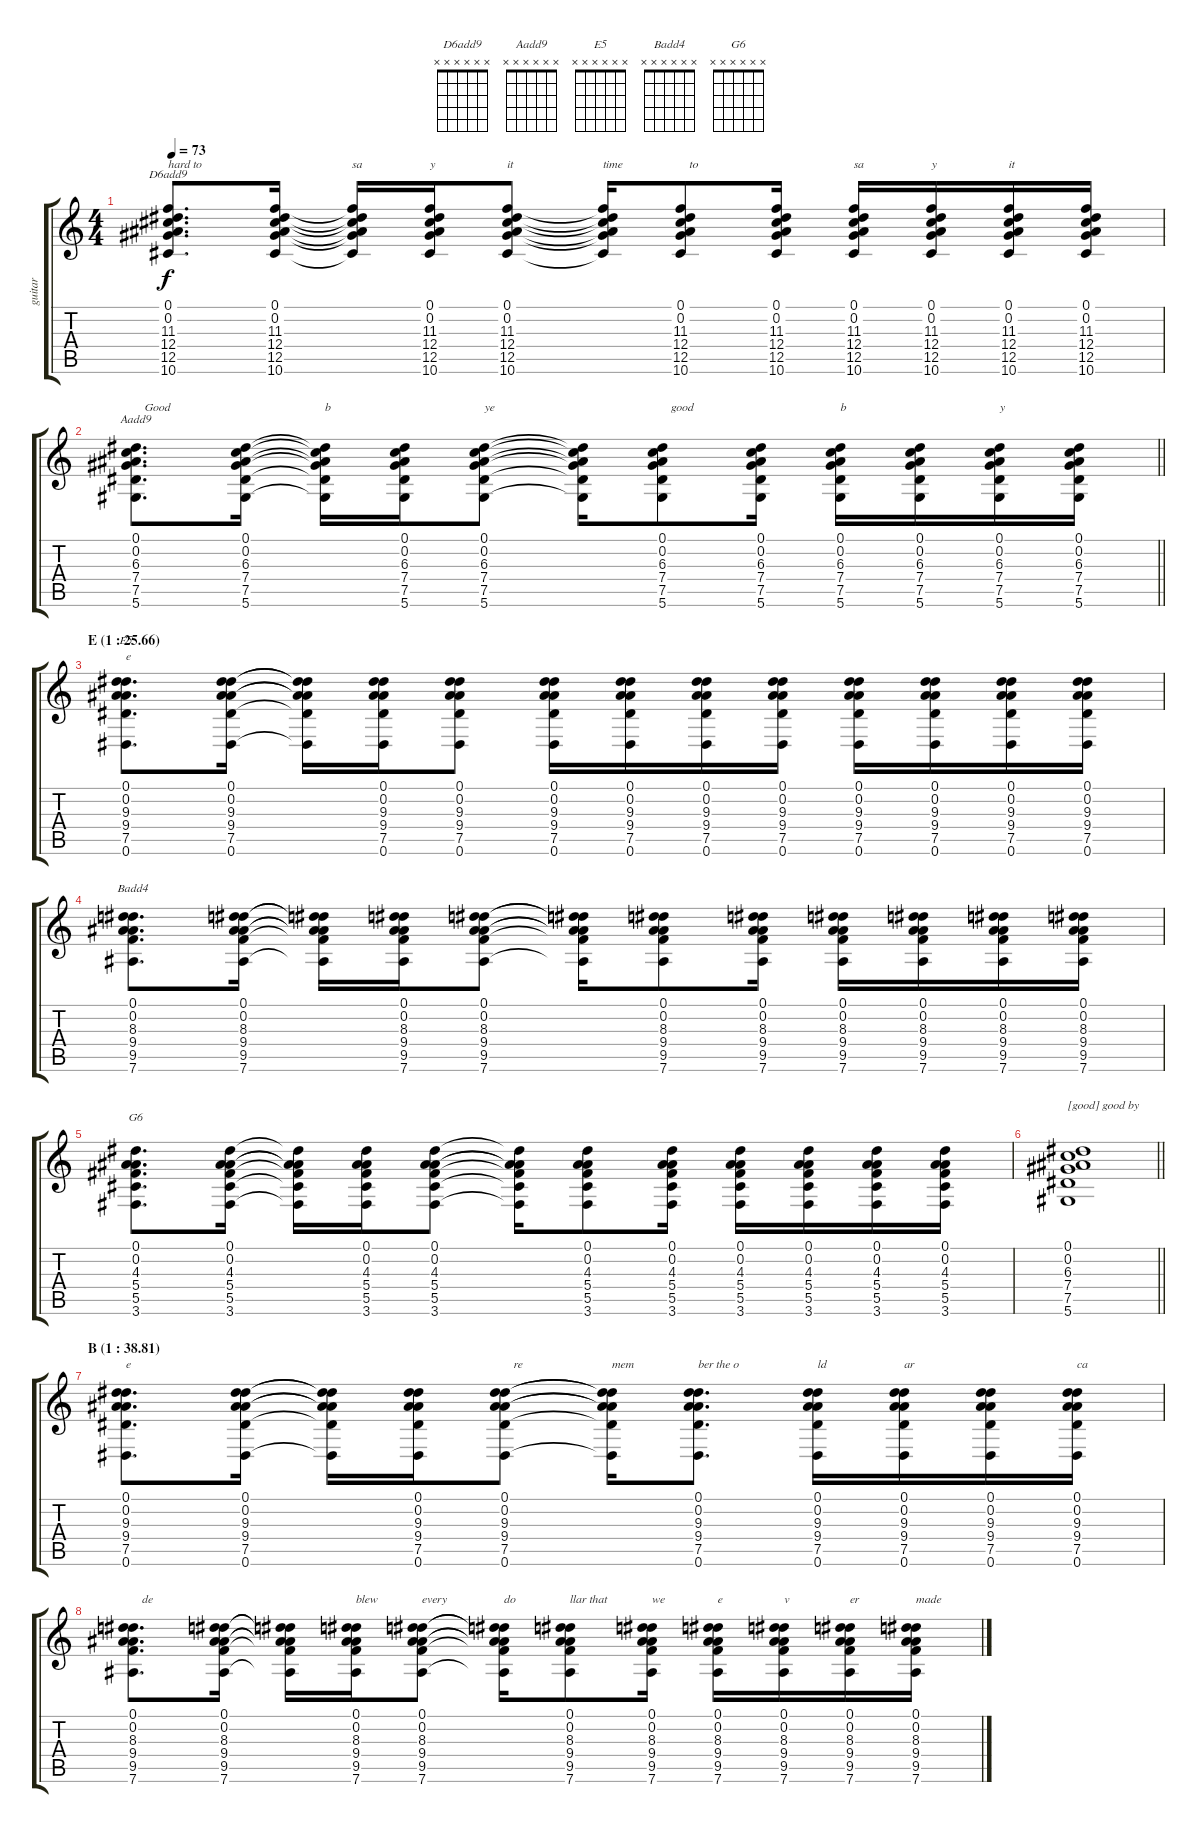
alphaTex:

\track ("guitar" "guitar") {instrument acousticguitarsteel}
\staff {score tabs}
\tuning (Eb4 Bb3 Gb3 Db3 Ab2 Eb2) {hide}
\chord ("D6add9" x x x x x x)
\chord ("Aadd9" x x x x x x)
\chord ("E5" x x x x x x)
\chord ("Badd4" x x x x x x)
\chord ("G6" x x x x x x)
\ts (4 4)
\tempo 73
\clef g2
\ks c
(0.1 0.2 11.3 12.4 12.5 10.6).8{d ch "D6add9" txt "hard to" dy f} (0.1 0.2 11.3 12.4 12.5 10.6).16 (0.1{t} 0.2{t} 11.3{t} 12.4{t} 12.5{t} 10.6{t}).16{txt "sa"} (0.1 0.2 11.3 12.4 12.5 10.6).16{txt "y"} (0.1 0.2 11.3 12.4 12.5 10.6).8{txt "it"} (0.1{t} 0.2{t} 11.3{t} 12.4{t} 12.5{t} 10.6{t}).16{txt "time"} (0.1 0.2 11.3 12.4 12.5 10.6).8{txt "   to"} (0.1 0.2 11.3 12.4 12.5 10.6).16 (0.1 0.2 11.3 12.4 12.5 10.6).16{txt "sa"} (0.1 0.2 11.3 12.4 12.5 10.6).16{txt "y"} (0.1 0.2 11.3 12.4 12.5 10.6).16{txt "it"} (0.1 0.2 11.3 12.4 12.5 10.6).16 |
\barLineRight lightlight
(0.1 0.2 6.3 7.4 7.5 5.6).8{d ch "Aadd9" txt "   Good" beam Down} (0.1 0.2 6.3 7.4 7.5 5.6).16{beam Down} (0.1{t} 0.2{t} 6.3{t} 7.4{t} 7.5{t} 5.6{t}).16{txt "b" beam Down} (0.1 0.2 6.3 7.4 7.5 5.6).16{beam Down} (0.1 0.2 6.3 7.4 7.5 5.6).8{txt "ye" beam Down} (0.1{t} 0.2{t} 6.3{t} 7.4{t} 7.5{t} 5.6{t}).16{beam Down} (0.1 0.2 6.3 7.4 7.5 5.6).8{txt "   good" beam Down} (0.1 0.2 6.3 7.4 7.5 5.6).16{beam Down} (0.1 0.2 6.3 7.4 7.5 5.6).16{txt "b" beam Down} (0.1 0.2 6.3 7.4 7.5 5.6).16{beam Down} (0.1 0.2 6.3 7.4 7.5 5.6).16{txt "y" beam Down} (0.1 0.2 6.3 7.4 7.5 5.6).16{beam Down} |
\section ("" "E (1 : 25.66)")
(0.1 0.2 9.3 9.4 7.5 0.6).8{d ch "E5" txt "e" beam Down} (0.1 0.2 9.3 9.4 7.5 0.6).16{beam Down} (0.1{t} 0.2{t} 9.3{t} 9.4{t} 7.5{t} 0.6{t}).16{beam Down} (0.1 0.2 9.3 9.4 7.5 0.6).16{beam Down} (0.1 0.2 9.3 9.4 7.5 0.6).8{beam Down} (0.1 0.2 9.3 9.4 7.5 0.6).16{beam Down} (0.1 0.2 9.3 9.4 7.5 0.6).16{beam Down} (0.1 0.2 9.3 9.4 7.5 0.6).16{beam Down} (0.1 0.2 9.3 9.4 7.5 0.6).16{beam Down} (0.1 0.2 9.3 9.4 7.5 0.6).16{beam Down} (0.1 0.2 9.3 9.4 7.5 0.6).16{beam Down} (0.1 0.2 9.3 9.4 7.5 0.6).16{beam Down} (0.1 0.2 9.3 9.4 7.5 0.6).16{beam Down} |
(0.1 0.2 8.3 9.4 9.5 7.6).8{d ch "Badd4" beam Down} (0.1 0.2 8.3 9.4 9.5 7.6).16{beam Down} (0.1{t} 0.2{t} 8.3{t} 9.4{t} 9.5{t} 7.6{t}).16{beam Down} (0.1 0.2 8.3 9.4 9.5 7.6).16{beam Down} (0.1 0.2 8.3 9.4 9.5 7.6).8{beam Down} (0.1{t} 0.2{t} 8.3{t} 9.4{t} 9.5{t} 7.6{t}).16{beam Down} (0.1 0.2 8.3 9.4 9.5 7.6).8{beam Down} (0.1 0.2 8.3 9.4 9.5 7.6).16{beam Down} (0.1 0.2 8.3 9.4 9.5 7.6).16{beam Down} (0.1 0.2 8.3 9.4 9.5 7.6).16{beam Down} (0.1 0.2 8.3 9.4 9.5 7.6).16{beam Down} (0.1 0.2 8.3 9.4 9.5 7.6).16{beam Down} |
(0.1 0.2 4.3 5.4 5.5 3.6).8{d ch "G6" beam Down} (0.1 0.2 4.3 5.4 5.5 3.6).16{beam Down} (0.1{t} 0.2{t} 4.3{t} 5.4{t} 5.5{t} 3.6{t}).16{beam Down} (0.1 0.2 4.3 5.4 5.5 3.6).16{beam Down} (0.1 0.2 4.3 5.4 5.5 3.6).8{beam Down} (0.1{t} 0.2{t} 4.3{t} 5.4{t} 5.5{t} 3.6{t}).16{beam Down} (0.1 0.2 4.3 5.4 5.5 3.6).8{beam Down} (0.1 0.2 4.3 5.4 5.5 3.6).16{beam Down} (0.1 0.2 4.3 5.4 5.5 3.6).16{beam Down} (0.1 0.2 4.3 5.4 5.5 3.6).16{beam Down} (0.1 0.2 4.3 5.4 5.5 3.6).16{beam Down} (0.1 0.2 4.3 5.4 5.5 3.6).16{beam Down} |
\barLineRight lightlight
(0.1 0.2 6.3 7.4 7.5 5.6).1{txt "[good] good by"} |
\section ("" "B (1 : 38.81)")
(0.1 0.2 9.3 9.4 7.5 0.6).8{d txt "e" beam Down} (0.1 0.2 9.3 9.4 7.5 0.6).16{beam Down} (0.1{t} 0.2{t} 9.3{t} 9.4{t} 7.5{t} 0.6{t}).16{beam Down} (0.1 0.2 9.3 9.4 7.5 0.6).16{beam Down} (0.1 0.2 9.3 9.4 7.5 0.6).8{txt "   re" beam Down} (0.1{t} 0.2{t} 9.3{t} 9.4{t} 7.5{t} 0.6{t}).16{txt "mem" beam Down} (0.1 0.2 9.3 9.4 7.5 0.6).8{d txt "ber the o" beam Down} (0.1 0.2 9.3 9.4 7.5 0.6).16{txt "ld" beam Down} (0.1 0.2 9.3 9.4 7.5 0.6).16{txt "ar" beam Down} (0.1 0.2 9.3 9.4 7.5 0.6).16{beam Down} (0.1 0.2 9.3 9.4 7.5 0.6).16{txt "ca" beam Down} |
(0.1 0.2 8.3 9.4 9.5 7.6).8{d txt "   de" beam Down} (0.1 0.2 8.3 9.4 9.5 7.6).16{beam Down} (0.1{t} 0.2{t} 8.3{t} 9.4{t} 9.5{t} 7.6{t}).16{beam Down} (0.1 0.2 8.3 9.4 9.5 7.6).16{txt "blew" beam Down} (0.1 0.2 8.3 9.4 9.5 7.6).8{txt "every" beam Down} (0.1{t} 0.2{t} 8.3{t} 9.4{t} 9.5{t} 7.6{t}).16{txt "do" beam Down} (0.1 0.2 8.3 9.4 9.5 7.6).8{txt "llar that" beam Down} (0.1 0.2 8.3 9.4 9.5 7.6).16{txt "we" beam Down} (0.1 0.2 8.3 9.4 9.5 7.6).16{txt "e" beam Down} (0.1 0.2 8.3 9.4 9.5 7.6).16{txt "v" beam Down} (0.1 0.2 8.3 9.4 9.5 7.6).16{txt "er" beam Down} (0.1 0.2 8.3 9.4 9.5 7.6).16{txt "made" beam Down}
